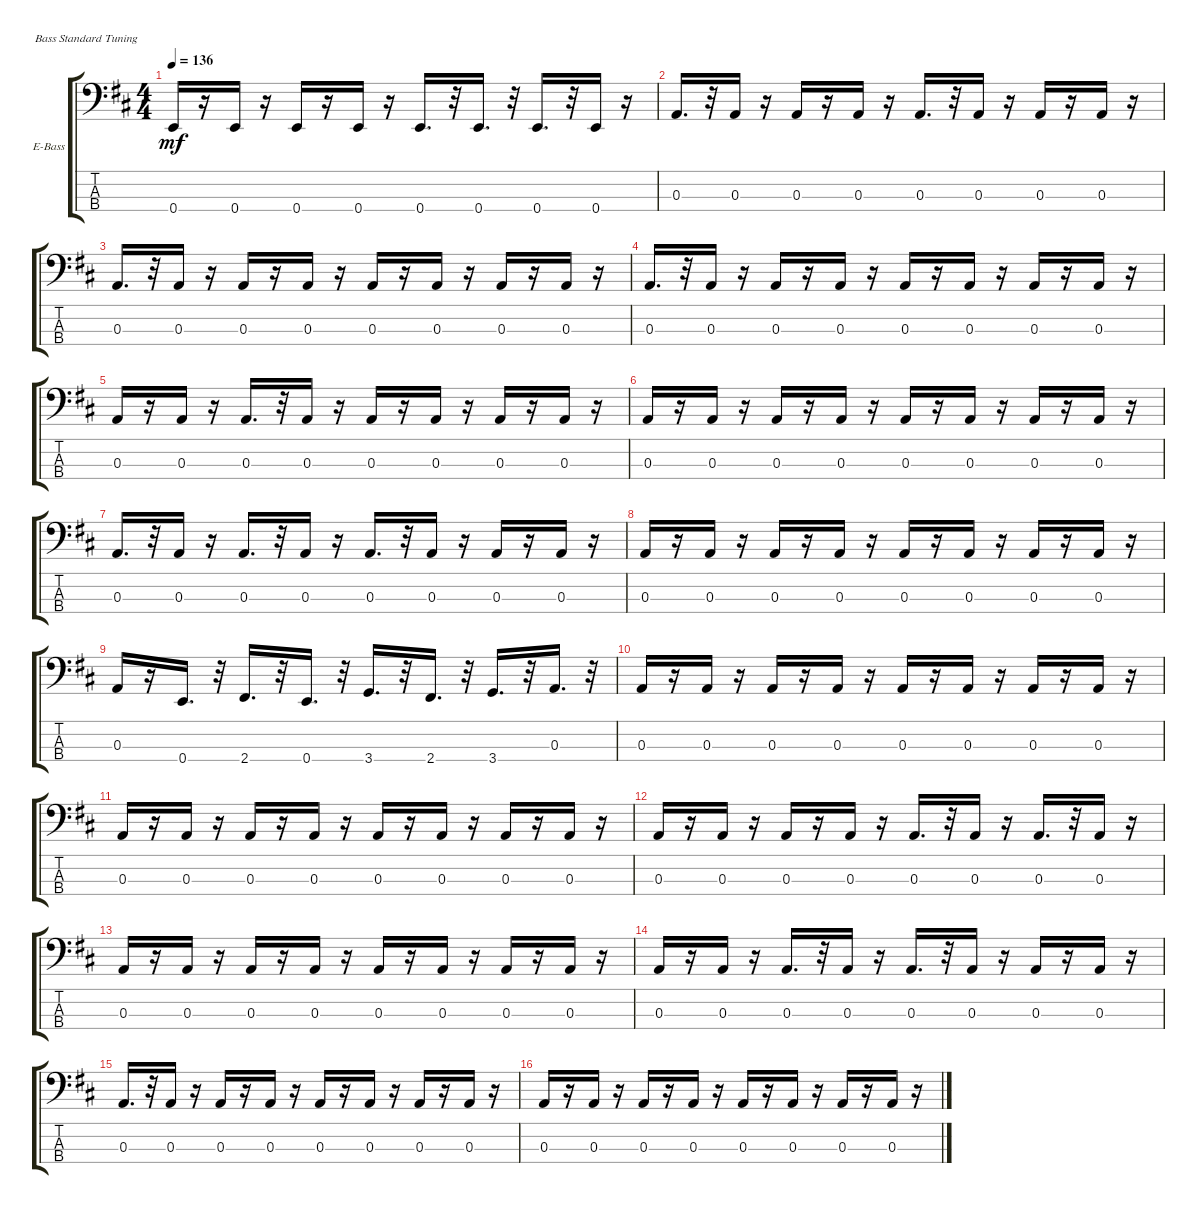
\defaultSystemsLayout 4
\bracketExtendMode groupsimilarinstruments
\firstSystemTrackNameOrientation horizontal
\otherSystemsTrackNameOrientation horizontal
\track ("Billy Sheehan" "E-Bass") {instrument acousticgrandpiano}
\staff {score tabs}
\tuning (G2 D2 A1 E1)
\displaytranspose 12
\ts (4 4)
\tempo 136
\clef f4
\scale
0.333333
\ks d
0.4.16{dy mf} r.16 0.4.16 r.16 0.4.16 r.16 0.4.16 r.16 0.4.16{d} r.32 0.4.16{d} r.32 0.4.16{d} r.32 0.4.16 r.16 |
\scale
0.333333 0.3.16{d} r.32 0.3.16 r.16 0.3.16 r.16 0.3.16 r.16 0.3.16{d} r.32 0.3.16 r.16 0.3.16 r.16 0.3.16 r.16 |
\scale
0.333333 0.3.16{d} r.32 0.3.16 r.16 0.3.16 r.16 0.3.16 r.16 0.3.16 r.16 0.3.16 r.16 0.3.16 r.16 0.3.16 r.16 |
\scale
0.333333 0.3.16{d} r.32 0.3.16 r.16 0.3.16 r.16 0.3.16 r.16 0.3.16 r.16 0.3.16 r.16 0.3.16 r.16 0.3.16 r.16 |
\scale
0.333333 0.3.16 r.16 0.3.16 r.16 0.3.16{d} r.32 0.3.16 r.16 0.3.16 r.16 0.3.16 r.16 0.3.16 r.16 0.3.16 r.16 |
\scale
0.333333 0.3.16 r.16 0.3.16 r.16 0.3.16 r.16 0.3.16 r.16 0.3.16 r.16 0.3.16 r.16 0.3.16 r.16 0.3.16 r.16 |
\scale
0.333333 0.3.16{d} r.32 0.3.16 r.16 0.3.16{d} r.32 0.3.16 r.16 0.3.16{d} r.32 0.3.16 r.16 0.3.16 r.16 0.3.16 r.16 |
\scale
0.333333 0.3.16 r.16 0.3.16 r.16 0.3.16 r.16 0.3.16 r.16 0.3.16 r.16 0.3.16 r.16 0.3.16 r.16 0.3.16 r.16 |
\scale
0.333333 0.3.16 r.16 0.4.16{d} r.32 2.4.16{d} r.32 0.4.16{d} r.32 3.4.16{d} r.32 2.4.16{d} r.32 3.4.16{d} r.32 0.3.16{d} r.32 |
\scale
0.333333 0.3.16 r.16 0.3.16 r.16 0.3.16 r.16 0.3.16 r.16 0.3.16 r.16 0.3.16 r.16 0.3.16 r.16 0.3.16 r.16 |
\scale
0.333333 0.3.16 r.16 0.3.16 r.16 0.3.16 r.16 0.3.16 r.16 0.3.16 r.16 0.3.16 r.16 0.3.16 r.16 0.3.16 r.16 |
\scale
0.333333 0.3.16 r.16 0.3.16 r.16 0.3.16 r.16 0.3.16 r.16 0.3.16{d} r.32 0.3.16 r.16 0.3.16{d} r.32 0.3.16 r.16 |
\scale
0.333333 0.3.16 r.16 0.3.16 r.16 0.3.16 r.16 0.3.16 r.16 0.3.16 r.16 0.3.16 r.16 0.3.16 r.16 0.3.16 r.16 |
\scale
0.333333 0.3.16 r.16 0.3.16 r.16 0.3.16{d} r.32 0.3.16 r.16 0.3.16{d} r.32 0.3.16 r.16 0.3.16 r.16 0.3.16 r.16 |
\scale
0.333333 0.3.16{d} r.32 0.3.16 r.16 0.3.16 r.16 0.3.16 r.16 0.3.16 r.16 0.3.16 r.16 0.3.16 r.16 0.3.16 r.16 |
\scale
0.333333 0.3.16 r.16 0.3.16 r.16 0.3.16 r.16 0.3.16 r.16 0.3.16 r.16 0.3.16 r.16 0.3.16 r.16 0.3.16 r.16
